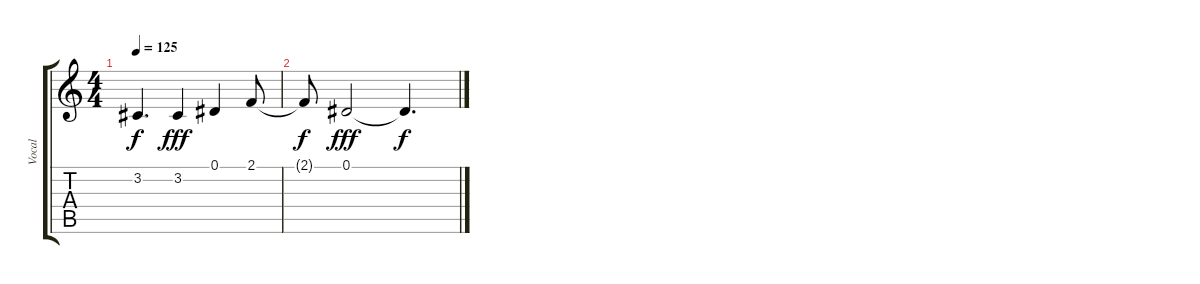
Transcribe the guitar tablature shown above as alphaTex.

\track ("Vocal" "Vocal") {instrument sopranosax}
\staff {score tabs}
\tuning (Eb4 Bb3 Gb3 Db3 Ab2 Eb2) {hide}
\ts (4 4)
\tempo 125
\clef g2
\ks c
3.2{t}.4{d dy f} 3.2.4{dy fff} 0.1.4 2.1.8 |
2.1{t}.8{dy f} 0.1.2{dy fff} 0.1{t}.4{d dy f}
